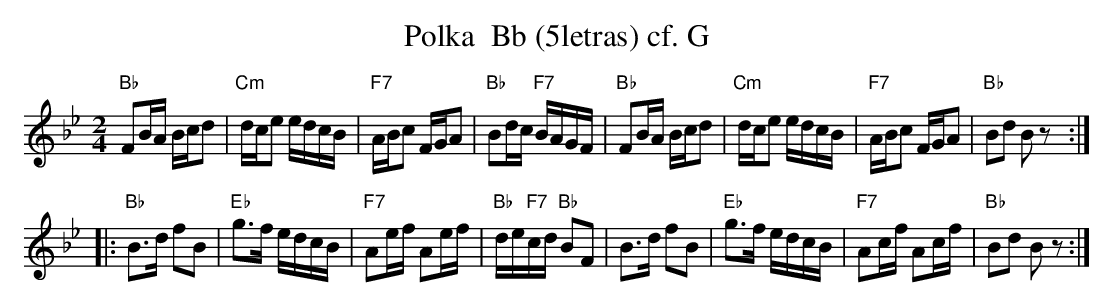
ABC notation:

X:1
T:Polka  Bb (5letras) cf. G
M:2/4
L:1/16
K:Bbmaj%%MIDI gchordon
"Bb"F2BA Bcd2 | "Cm"dce2 edcB | "F7"ABc2 FGA2 | "Bb"B2dc "F7"BAGF | "Bb"F2BA Bcd2 | "Cm"dce2 edcB | "F7"ABc2 FGA2 | "Bb"B2d2 B2z2 ::
"Bb"B3d f2B2 | "Eb"g3f edcB | "F7"A2ef A2ef | "Bb"de"F7"cd "Bb"B2F2 | B3d f2B2 | "Eb"g3f edcB | "F7"A2cf A2cf | "Bb"B2d2 B2z2 :|
